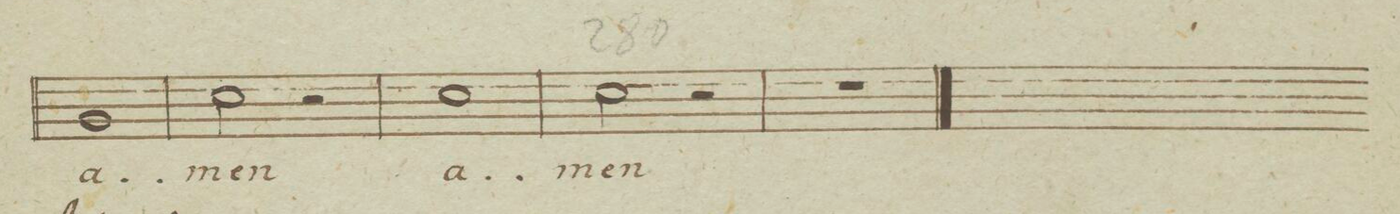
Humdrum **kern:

**kern	**text	**dynam
*I"Basso	*	*
*clefF4	*	*
*k[b-e-a-]	*	*
*met(c)	*	*
*M4/4	*	*
1BB-	a-	.
=274	=274	=274
2E-\	-men	.
2r	.	.
=275	=275	=275
1E-	a-	.
=276	=276	=276
2E-\	-men	.
2r	.	.
=277	=277	=277
1r	.	.
==	==	==
*-	*-	*-
